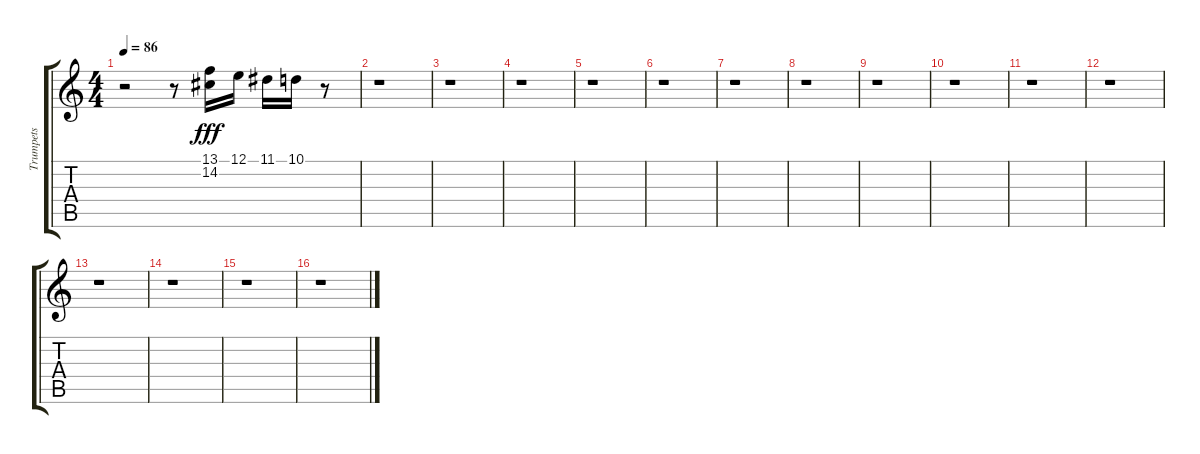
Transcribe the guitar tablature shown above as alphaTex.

\track ("Trumpets" "Trumpets") {instrument mutedtrumpet}
\staff {score tabs}
\tuning (E4 B3 G3 D3 A2 E2) {hide}
\ts (4 4)
\tempo 86
\clef g2
\ks c
r.2{dy fff} r.8 (13.1 14.2).16 12.1.16 11.1.16 10.1.16 r.8 |
r.1 |
r.1 |
r.1 |
r.1 |
r.1 |
r.1 |
r.1 |
r.1 |
r.1 |
r.1 |
r.1 |
r.1 |
r.1 |
r.1 |
r.1
